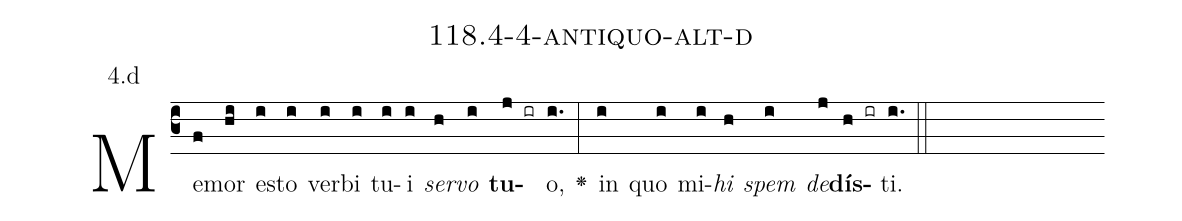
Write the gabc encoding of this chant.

name: 118.4-4-antiquo-alt-d;
annotation: 4.d;
%%
(c3)Me(f)mor(hi) es(i)to(i) ver(i)bi(i) tu(i)i(i) <i>ser</i>(h)<i>vo</i>(i) <b>tu</b>(j ir)o,(i.) <v>\greheightstar</v>(:) in(i) quo(i) mi(i)<i>hi</i>(h) <i>spem</i>(i) <i>de</i>(j)<b>dís</b>(h ir)ti.(i.) (::)


%E(i) u(h) o(i) u(j) a(h) e.(i.) (::)
